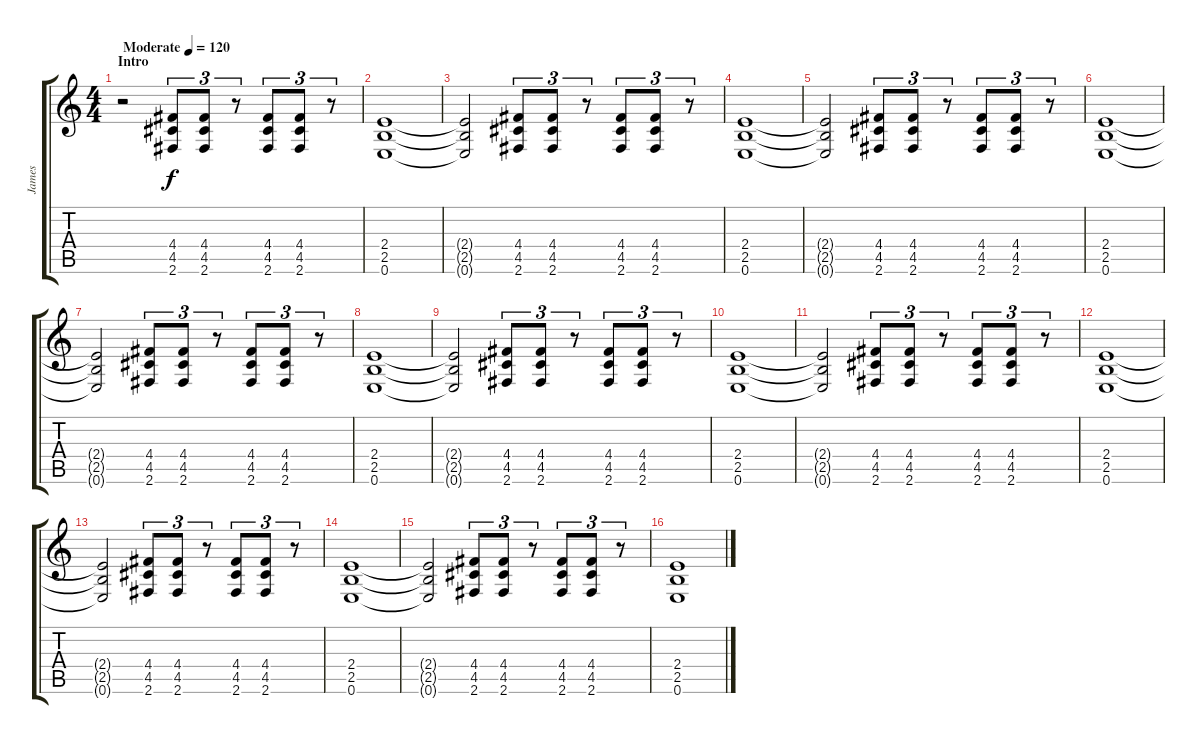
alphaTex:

\track ("James" "James") {instrument distortionguitar}
\staff {score tabs}
\tuning (E4 B3 G3 D3 A2 E2) {hide}
\ts (4 4)
\section ("" "Intro")
\tempo (120 "Moderate")
\clef g2
\ks c
r.2{dy f instrument distortionguitar} (4.4 4.5 2.6).8{tu (3 2)} (4.4 4.5 2.6).8{tu (3 2)} r.8{tu (3 2)} (4.4 4.5 2.6).8{tu (3 2)} (4.4 4.5 2.6).8{tu (3 2)} r.8{tu (3 2)} |
(2.4 2.5 0.6).1 |
(2.4{t} 2.5{t} 0.6{t}).2 (4.4 4.5 2.6).8{tu (3 2)} (4.4 4.5 2.6).8{tu (3 2)} r.8{tu (3 2)} (4.4 4.5 2.6).8{tu (3 2)} (4.4 4.5 2.6).8{tu (3 2)} r.8{tu (3 2)} |
(2.4 2.5 0.6).1 |
(2.4{t} 2.5{t} 0.6{t}).2 (4.4 4.5 2.6).8{tu (3 2)} (4.4 4.5 2.6).8{tu (3 2)} r.8{tu (3 2)} (4.4 4.5 2.6).8{tu (3 2)} (4.4 4.5 2.6).8{tu (3 2)} r.8{tu (3 2)} |
(2.4 2.5 0.6).1 |
(2.4{t} 2.5{t} 0.6{t}).2 (4.4 4.5 2.6).8{tu (3 2)} (4.4 4.5 2.6).8{tu (3 2)} r.8{tu (3 2)} (4.4 4.5 2.6).8{tu (3 2)} (4.4 4.5 2.6).8{tu (3 2)} r.8{tu (3 2)} |
(2.4 2.5 0.6).1 |
(2.4{t} 2.5{t} 0.6{t}).2 (4.4 4.5 2.6).8{tu (3 2)} (4.4 4.5 2.6).8{tu (3 2)} r.8{tu (3 2)} (4.4 4.5 2.6).8{tu (3 2)} (4.4 4.5 2.6).8{tu (3 2)} r.8{tu (3 2)} |
(2.4 2.5 0.6).1 |
(2.4{t} 2.5{t} 0.6{t}).2 (4.4 4.5 2.6).8{tu (3 2)} (4.4 4.5 2.6).8{tu (3 2)} r.8{tu (3 2)} (4.4 4.5 2.6).8{tu (3 2)} (4.4 4.5 2.6).8{tu (3 2)} r.8{tu (3 2)} |
(2.4 2.5 0.6).1 |
(2.4{t} 2.5{t} 0.6{t}).2 (4.4 4.5 2.6).8{tu (3 2)} (4.4 4.5 2.6).8{tu (3 2)} r.8{tu (3 2)} (4.4 4.5 2.6).8{tu (3 2)} (4.4 4.5 2.6).8{tu (3 2)} r.8{tu (3 2)} |
(2.4 2.5 0.6).1 |
(2.4{t} 2.5{t} 0.6{t}).2 (4.4 4.5 2.6).8{tu (3 2)} (4.4 4.5 2.6).8{tu (3 2)} r.8{tu (3 2)} (4.4 4.5 2.6).8{tu (3 2)} (4.4 4.5 2.6).8{tu (3 2)} r.8{tu (3 2)} |
(2.4 2.5 0.6).1
